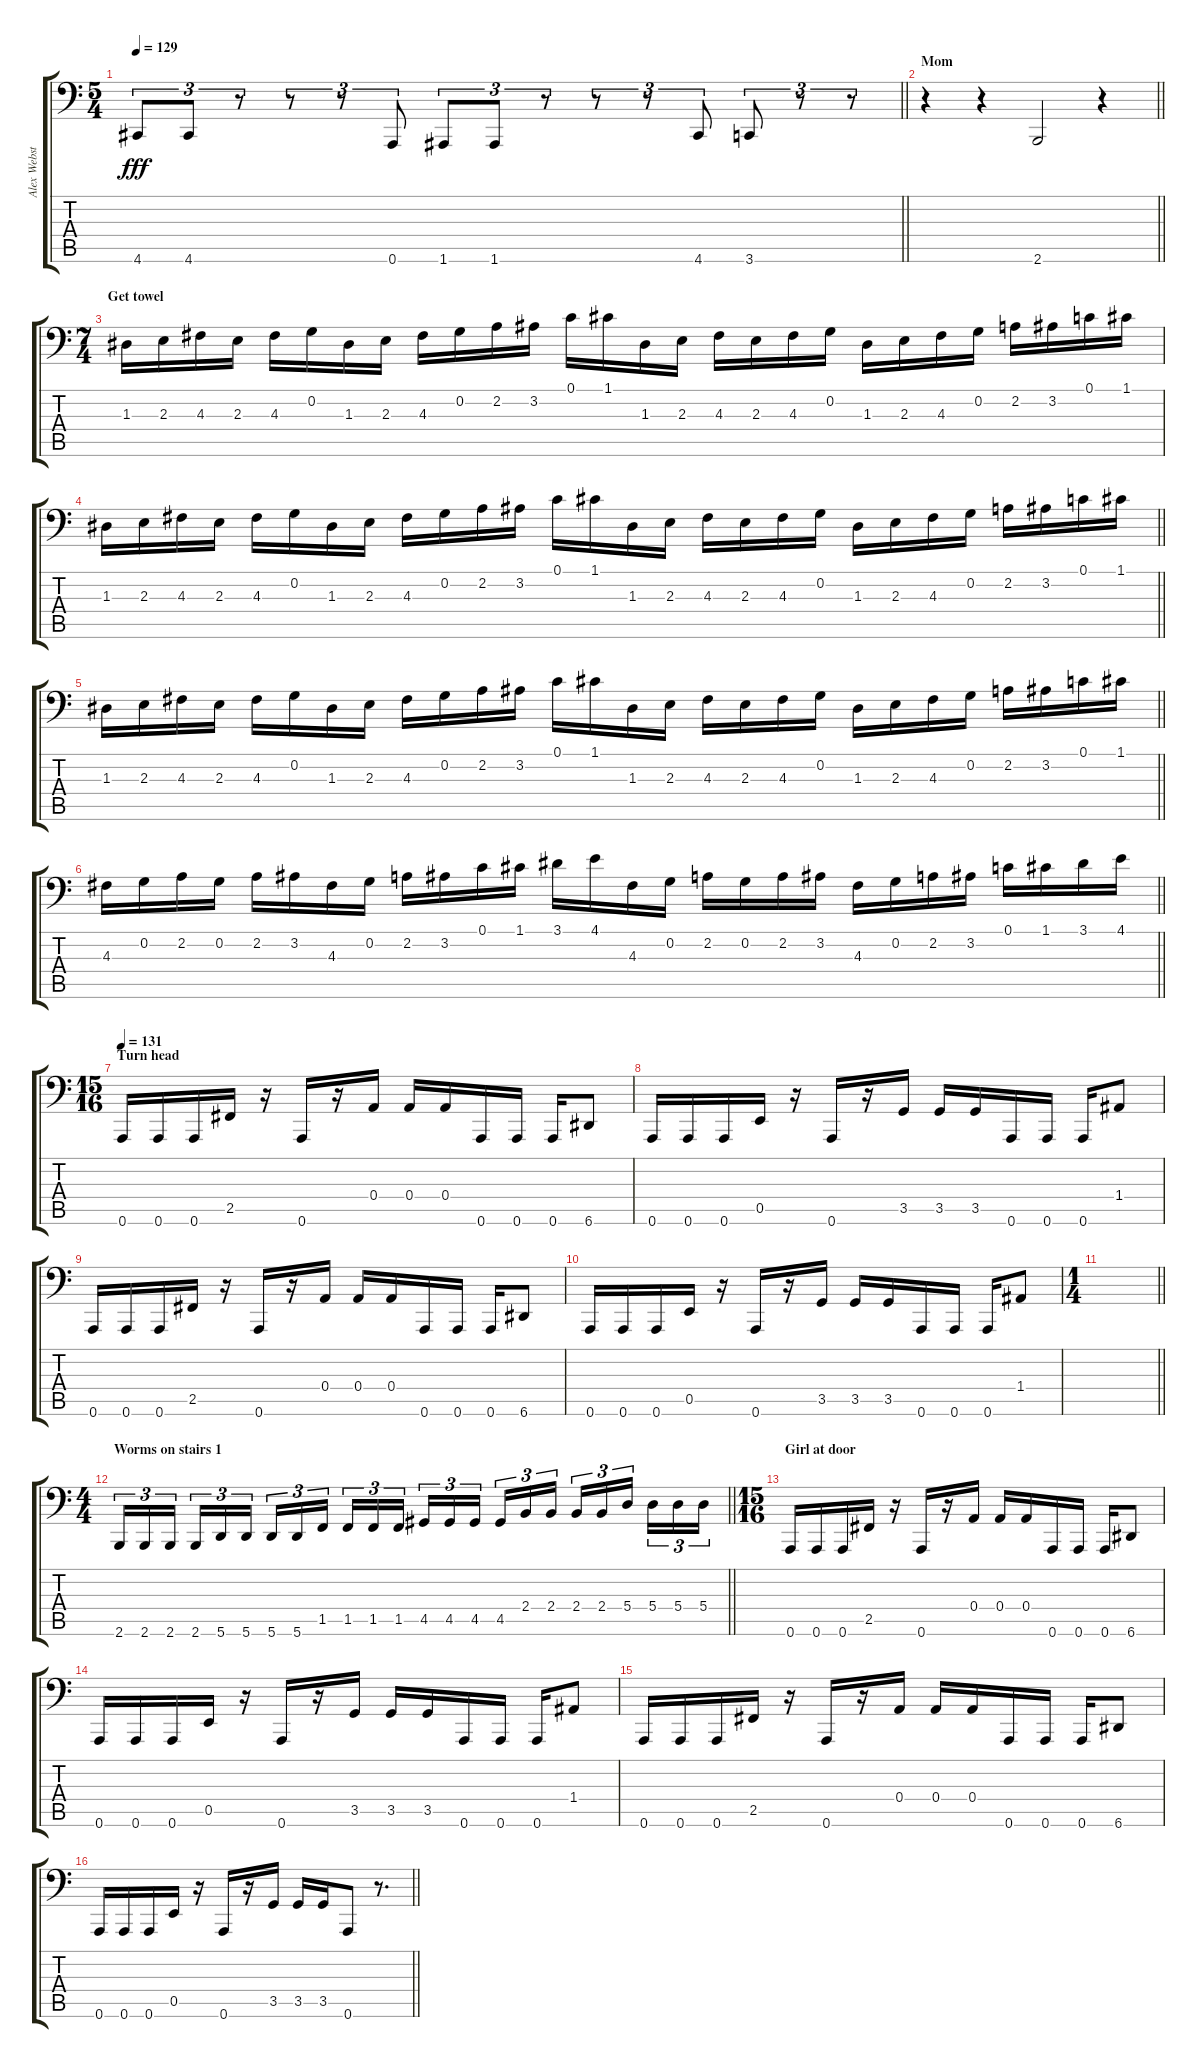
\track ("Alex Webster" "Alex Webst") {instrument fretlessbass}
\staff {score tabs}
\tuning (C3 G2 D2 A1 E1 A0) {hide}
\ts (5 4)
\tempo 129
\clef f4
\barLineRight lightlight
\ks c
4.6.8{tu (3 2) dy fff} 4.6.8{tu (3 2)} r.8{tu (3 2)} r.8{tu (3 2)} r.8{tu (3 2)} 0.6.8{tu (3 2)} 1.6.8{tu (3 2)} 1.6.8{tu (3 2)} r.8{tu (3 2)} r.8{tu (3 2)} r.8{tu (3 2)} 4.6.8{tu (3 2)} 3.6.8{tu (3 2)} r.8{tu (3 2)} r.8{tu (3 2)} |
\section ("" "Mom")
\barLineRight lightlight
r.4 r.4 2.6.2 r.4 |
\ts (7 4)
\section ("" "Get towel")
1.3.16 2.3.16 4.3.16 2.3.16 4.3.16 0.2.16 1.3.16 2.3.16 4.3.16 0.2.16 2.2.16 3.2.16 0.1.16 1.1.16 1.3.16 2.3.16 4.3.16 2.3.16 4.3.16 0.2.16 1.3.16 2.3.16 4.3.16 0.2.16 2.2.16 3.2.16 0.1.16 1.1.16 |
\barLineRight lightlight
1.3.16 2.3.16 4.3.16 2.3.16 4.3.16 0.2.16 1.3.16 2.3.16 4.3.16 0.2.16 2.2.16 3.2.16 0.1.16 1.1.16 1.3.16 2.3.16 4.3.16 2.3.16 4.3.16 0.2.16 1.3.16 2.3.16 4.3.16 0.2.16 2.2.16 3.2.16 0.1.16 1.1.16 |
\barLineRight lightlight
1.3.16 2.3.16 4.3.16 2.3.16 4.3.16 0.2.16 1.3.16 2.3.16 4.3.16 0.2.16 2.2.16 3.2.16 0.1.16 1.1.16 1.3.16 2.3.16 4.3.16 2.3.16 4.3.16 0.2.16 1.3.16 2.3.16 4.3.16 0.2.16 2.2.16 3.2.16 0.1.16 1.1.16 |
\barLineRight lightlight
4.3.16 0.2.16 2.2.16 0.2.16 2.2.16 3.2.16 4.3.16 0.2.16 2.2.16 3.2.16 0.1.16 1.1.16 3.1.16 4.1.16 4.3.16 0.2.16 2.2.16 0.2.16 2.2.16 3.2.16 4.3.16 0.2.16 2.2.16 3.2.16 0.1.16 1.1.16 3.1.16 4.1.16 |
\ts (15 16)
\section ("" "Turn head")
\tempo 131
0.6.16 0.6.16 0.6.16 2.5.16 r.16 0.6.16 r.16 0.4.16 0.4.16 0.4.16 0.6.16 0.6.16 0.6.16 6.6.8 |
0.6.16 0.6.16 0.6.16 0.5.16 r.16 0.6.16 r.16 3.5.16 3.5.16 3.5.16 0.6.16 0.6.16 0.6.16 1.4.8 |
0.6.16 0.6.16 0.6.16 2.5.16 r.16 0.6.16 r.16 0.4.16 0.4.16 0.4.16 0.6.16 0.6.16 0.6.16 6.6.8 |
0.6.16 0.6.16 0.6.16 0.5.16 r.16 0.6.16 r.16 3.5.16 3.5.16 3.5.16 0.6.16 0.6.16 0.6.16 1.4.8 |
\ts (1 4)
\barLineRight lightlight
|
\ts (4 4)
\section ("" "Worms on stairs 1")
\barLineRight lightlight
2.6.16{tu (3 2)} 2.6.16{tu (3 2)} 2.6.16{tu (3 2) beam splitsecondary} 2.6.16{tu (3 2)} 5.6.16{tu (3 2)} 5.6.16{tu (3 2)} 5.6.16{tu (3 2)} 5.6.16{tu (3 2)} 1.5.16{tu (3 2) beam splitsecondary} 1.5.16{tu (3 2)} 1.5.16{tu (3 2)} 1.5.16{tu (3 2)} 4.5.16{tu (3 2)} 4.5.16{tu (3 2)} 4.5.16{tu (3 2) beam splitsecondary} 4.5.16{tu (3 2)} 2.4.16{tu (3 2)} 2.4.16{tu (3 2)} 2.4.16{tu (3 2)} 2.4.16{tu (3 2)} 5.4.16{tu (3 2) beam splitsecondary} 5.4.16{tu (3 2)} 5.4.16{tu (3 2)} 5.4.16{tu (3 2)} |
\ts (15 16)
\section ("" "Girl at door")
0.6.16 0.6.16 0.6.16 2.5.16 r.16 0.6.16 r.16 0.4.16 0.4.16 0.4.16 0.6.16 0.6.16 0.6.16 6.6.8 |
0.6.16 0.6.16 0.6.16 0.5.16 r.16 0.6.16 r.16 3.5.16 3.5.16 3.5.16 0.6.16 0.6.16 0.6.16 1.4.8 |
0.6.16 0.6.16 0.6.16 2.5.16 r.16 0.6.16 r.16 0.4.16 0.4.16 0.4.16 0.6.16 0.6.16 0.6.16 6.6.8 |
\barLineRight lightlight
0.6.16 0.6.16 0.6.16 0.5.16 r.16 0.6.16 r.16 3.5.16 3.5.16 3.5.16 0.6.8 r.8{d}
